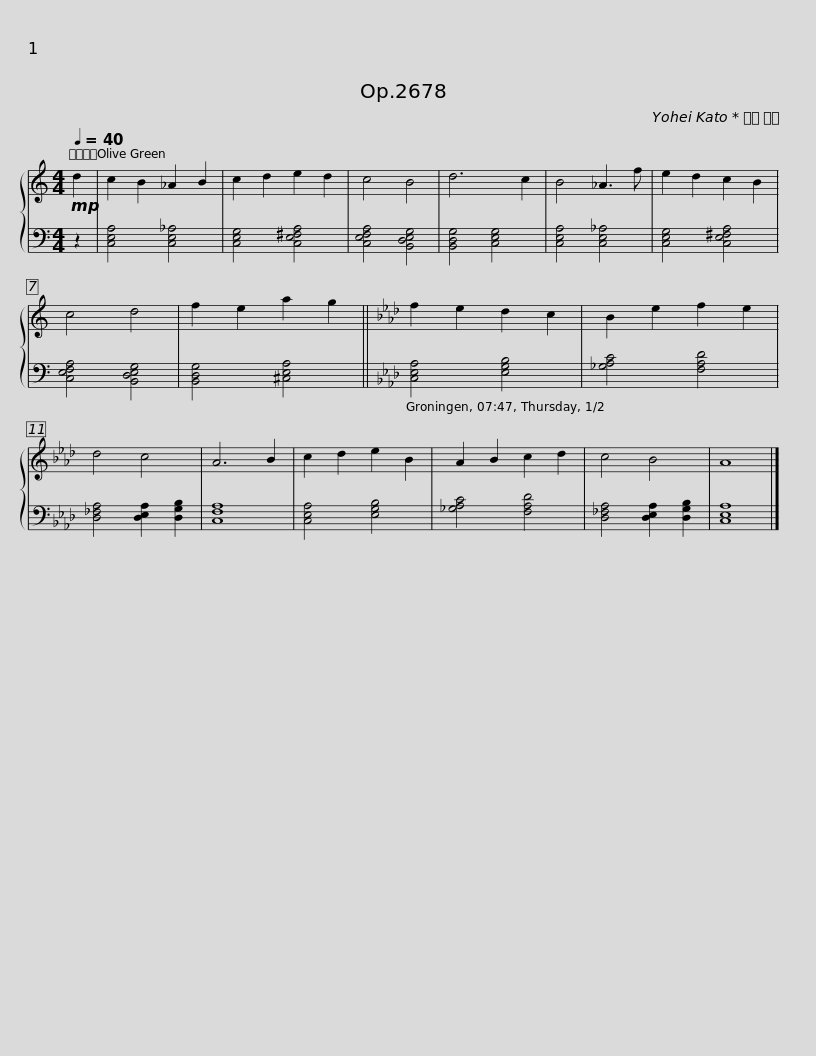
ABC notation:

X:1
%%score { 1 | 2 }
L:1/8
Q:1/4=40
M:4/4
I:linebreak $
K:C
V:1 treble
V:2 bass
V:1
!mp! d2 | c2 B2 _A2 B2 | c2 d2 e2 d2 | c4 B4 | d6 c2 | %5
 B4 _A3 f | e2 d2 c2 B2 | c4 d4 | f2 e2 a2 g2 ||$[K:Ab] f2 e2 d2 c2 | %10
 B2 e2 f2 e2 | d4 c4 | A6 B2 | c2 d2 e2 B2 | A2 B2 c2 d2 | %15
 c4 B4 | A8 |] %17
V:2
 z2 | [C,E,A,]4 [C,E,_A,]4 | [C,E,G,]4 [C,E,^F,A,]4 | [C,E,F,A,]4 [B,,D,E,G,]4 | [B,,D,G,]4 [C,E,G,]4 | %5
 [C,E,A,]4 [C,E,_A,]4 | [C,E,G,]4 [C,E,^F,A,]4 | [C,E,F,A,]4 [B,,D,E,G,]4 | [B,,D,G,]4 [^C,E,A,]4 ||$[K:Ab] [C,E,A,]4 [E,G,B,]4 | %10
 [_G,A,C]4 [F,A,D]4 | [D,_F,A,]4 [D,E,A,]2 [D,G,B,]2 | [C,F,A,]8 | [C,E,A,]4 [E,G,B,]4 | [_G,A,C]4 [F,A,D]4 | %15
 [D,_F,A,]4 [D,E,A,]2 [D,G,B,]2 | [C,E,A,]8 |] %17
